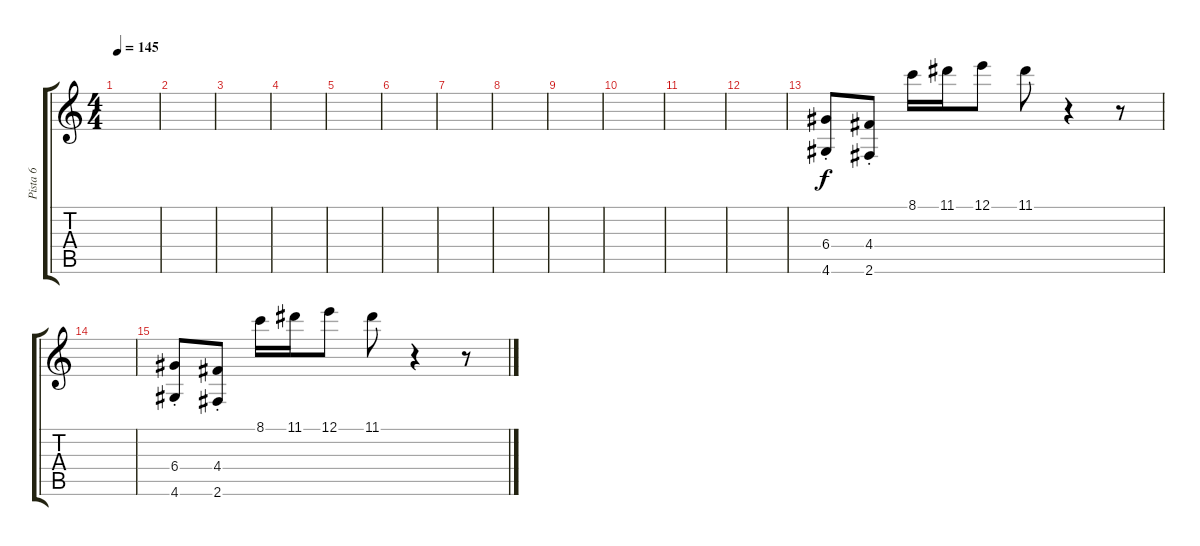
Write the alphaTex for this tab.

\track ("Pista 6" "Pista 6") {instrument electricguitarclean}
\staff {score tabs}
\tuning (E4 B3 G3 D3 A2 E2) {hide}
\ts (4 4)
\tempo 145
\clef g2
\ks c
|
|
|
|
|
|
|
|
|
|
|
|
(6.4{st} 4.6{st}).8 (4.4{st} 2.6{st}).8 8.1.16 11.1.16 12.1.8 11.1.8 r.4 r.8 |
|
(6.4{st} 4.6{st}).8 (4.4{st} 2.6{st}).8 8.1.16 11.1.16 12.1.8 11.1.8 r.4 r.8
